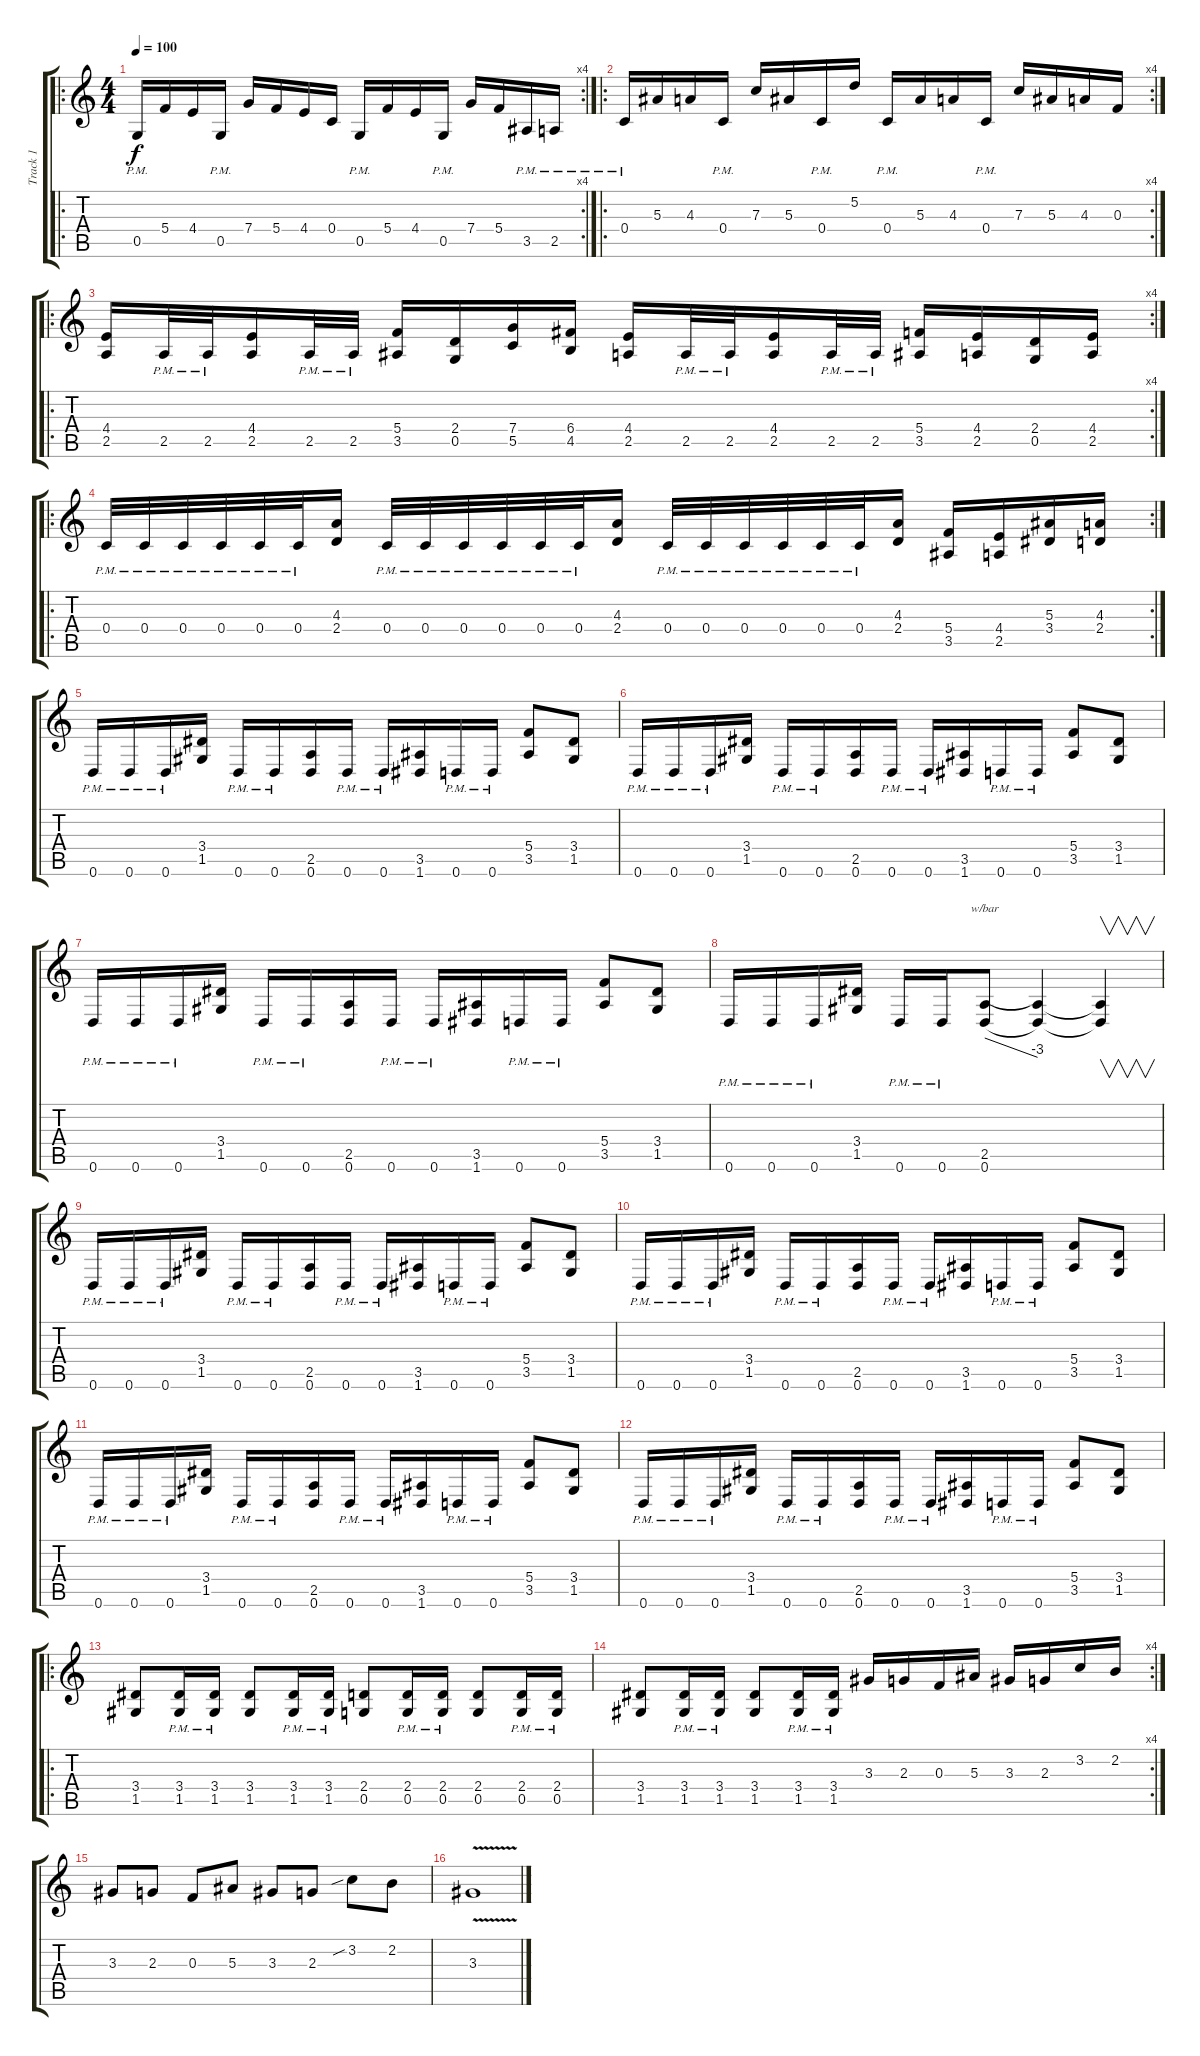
\track ("Track 1" "Track 1") {instrument distortionguitar}
\staff {score tabs}
\tuning (D4 A3 F3 C3 G2 D2) {hide}
\ro
\rc 4
\ts (4 4)
\tempo 100
\clef g2
\ks c
0.5{pm}.16{dy f} 5.4.16 4.4.16 0.5{pm}.16 7.4.16 5.4.16 4.4.16 0.4.16 0.5{pm}.16 5.4.16 4.4.16 0.5{pm}.16 7.4.16 5.4.16 3.5{pm}.16 2.5{pm}.16 |
\ro
\rc 4
0.4{pm}.16 5.3.16 4.3.16 0.4{pm}.16 7.3.16 5.3.16 0.4{pm}.16 5.2.16 0.4{pm}.16 5.3.16 4.3.16 0.4{pm}.16 7.3.16 5.3.16 4.3.16 0.3.16 |
\ro
\rc 4
(4.4 2.5).16 2.5{pm}.32 2.5{pm}.32 (4.4 2.5).16 2.5{pm}.32 2.5{pm}.32 (5.4 3.5).16 (2.4 0.5).16 (7.4 5.5).16 (6.4 4.5).16 (4.4 2.5).16 2.5{pm}.32 2.5{pm}.32 (4.4 2.5).16 2.5{pm}.32 2.5{pm}.32 (5.4 3.5).16 (4.4 2.5).16 (2.4 0.5).16 (4.4 2.5).16 |
\ro
\rc 2
0.4{pm}.32 0.4{pm}.32 0.4{pm}.32 0.4{pm}.32 0.4{pm}.32 0.4{pm}.32 (4.3 2.4).16 0.4{pm}.32 0.4{pm}.32 0.4{pm}.32 0.4{pm}.32 0.4{pm}.32 0.4{pm}.32 (4.3 2.4).16 0.4{pm}.32 0.4{pm}.32 0.4{pm}.32 0.4{pm}.32 0.4{pm}.32 0.4{pm}.32 (4.3 2.4).16 (5.4 3.5).16 (4.4 2.5).16 (5.3 3.4).16 (4.3 2.4).16 |
0.6{pm}.16 0.6{pm}.16 0.6{pm}.16 (3.4 1.5).16 0.6{pm}.16 0.6{pm}.16 (2.5 0.6).16 0.6{pm}.16 0.6{pm}.16 (3.5 1.6).16 0.6{pm}.16 0.6{pm}.16 (5.4 3.5).8 (3.4 1.5).8 |
0.6{pm}.16 0.6{pm}.16 0.6{pm}.16 (3.4 1.5).16 0.6{pm}.16 0.6{pm}.16 (2.5 0.6).16 0.6{pm}.16 0.6{pm}.16 (3.5 1.6).16 0.6{pm}.16 0.6{pm}.16 (5.4 3.5).8 (3.4 1.5).8 |
0.6{pm}.16 0.6{pm}.16 0.6{pm}.16 (3.4 1.5).16 0.6{pm}.16 0.6{pm}.16 (2.5 0.6).16 0.6{pm}.16 0.6{pm}.16 (3.5 1.6).16 0.6{pm}.16 0.6{pm}.16 (5.4 3.5).8 (3.4 1.5).8 |
0.6{pm}.16 0.6{pm}.16 0.6{pm}.16 (3.4 1.5).16 0.6{pm}.16 0.6{pm}.16 (2.5 0.6).8{tbe (dive default 0 0 60 -12)} (2.5{t} 0.6{t}).4 (2.5{t} 0.6{t}).4{v} |
0.6{pm}.16 0.6{pm}.16 0.6{pm}.16 (3.4 1.5).16 0.6{pm}.16 0.6{pm}.16 (2.5 0.6).16 0.6{pm}.16 0.6{pm}.16 (3.5 1.6).16 0.6{pm}.16 0.6{pm}.16 (5.4 3.5).8 (3.4 1.5).8 |
0.6{pm}.16 0.6{pm}.16 0.6{pm}.16 (3.4 1.5).16 0.6{pm}.16 0.6{pm}.16 (2.5 0.6).16 0.6{pm}.16 0.6{pm}.16 (3.5 1.6).16 0.6{pm}.16 0.6{pm}.16 (5.4 3.5).8 (3.4 1.5).8 |
0.6{pm}.16 0.6{pm}.16 0.6{pm}.16 (3.4 1.5).16 0.6{pm}.16 0.6{pm}.16 (2.5 0.6).16 0.6{pm}.16 0.6{pm}.16 (3.5 1.6).16 0.6{pm}.16 0.6{pm}.16 (5.4 3.5).8 (3.4 1.5).8 |
0.6{pm}.16 0.6{pm}.16 0.6{pm}.16 (3.4 1.5).16 0.6{pm}.16 0.6{pm}.16 (2.5 0.6).16 0.6{pm}.16 0.6{pm}.16 (3.5 1.6).16 0.6{pm}.16 0.6{pm}.16 (5.4 3.5).8 (3.4 1.5).8 |
\ro
(3.4 1.5).8 (3.4{pm} 1.5{pm}).16 (3.4{pm} 1.5{pm}).16 (3.4 1.5).8 (3.4{pm} 1.5{pm}).16 (3.4{pm} 1.5{pm}).16 (2.4 0.5).8 (2.4{pm} 0.5{pm}).16 (2.4{pm} 0.5{pm}).16 (2.4 0.5).8 (2.4{pm} 0.5{pm}).16 (2.4{pm} 0.5{pm}).16 |
\rc 4
(3.4 1.5).8 (3.4{pm} 1.5{pm}).16 (3.4{pm} 1.5{pm}).16 (3.4 1.5).8 (3.4{pm} 1.5{pm}).16 (3.4{pm} 1.5{pm}).16 3.3.16 2.3.16 0.3.16 5.3.16 3.3.16 2.3.16 3.2.16 2.2.16 |
3.3.8 2.3.8 0.3.8 5.3.8 3.3.8 2.3.8 3.2{sib}.8 2.2.8 |
3.3{v}.1
